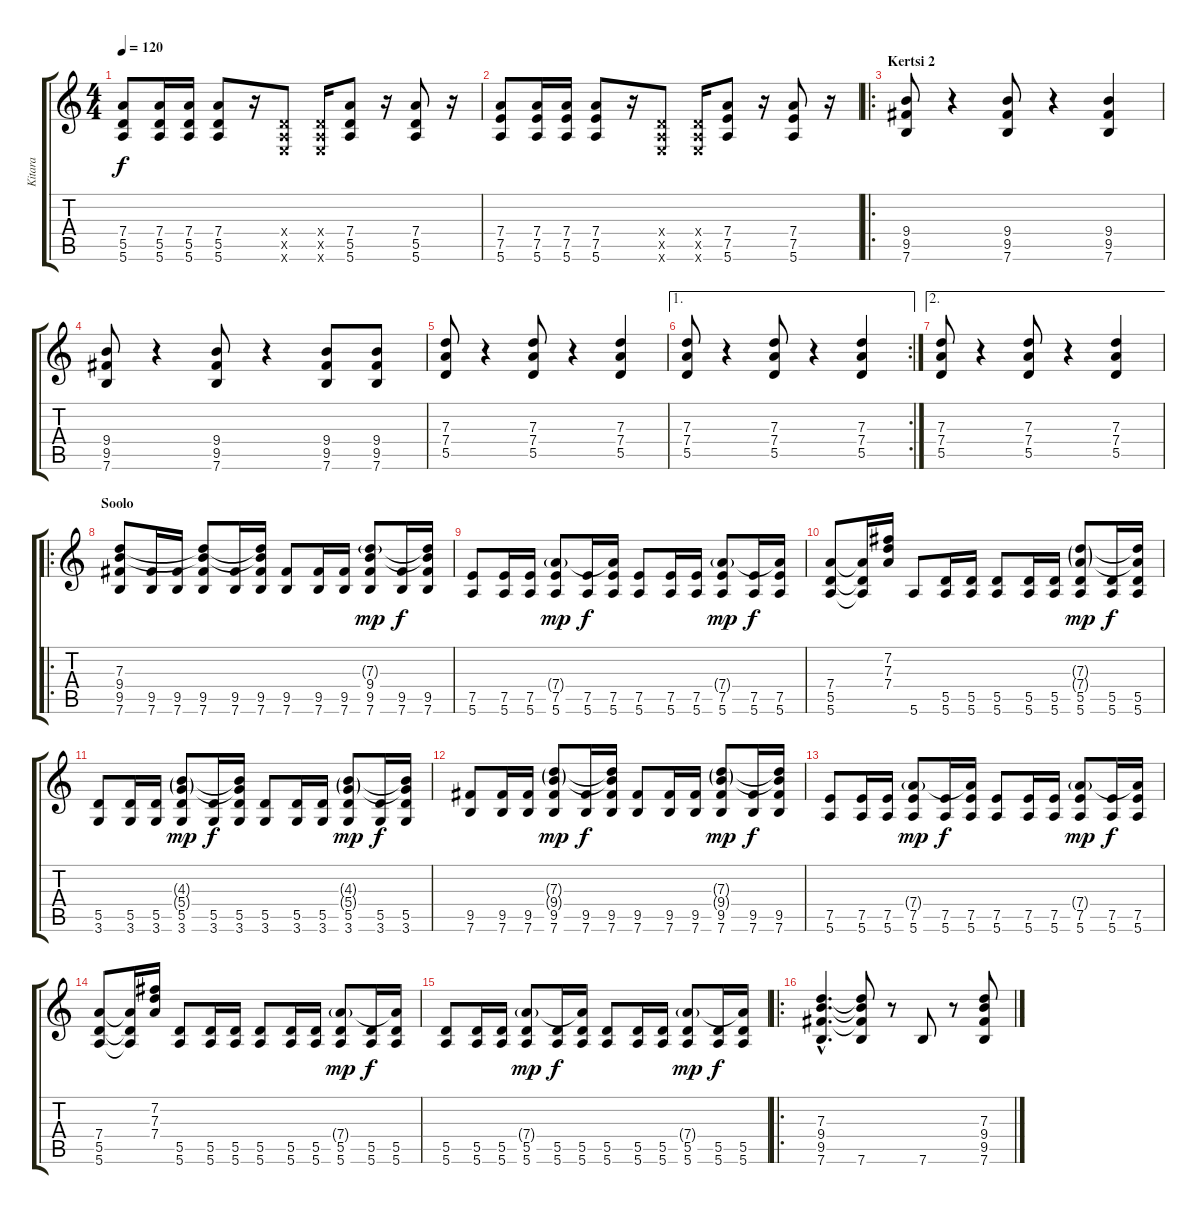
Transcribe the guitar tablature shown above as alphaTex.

\track ("Kitara" "Kitara") {instrument overdrivenguitar}
\staff {score tabs}
\tuning (E4 B3 G3 D3 A2 E2) {hide}
\ts (4 4)
\tempo 120
\clef g2
\ks c
(7.4 5.5 5.6).8{dy f} (7.4 5.5 5.6).16 (7.4 5.5 5.6).16 (7.4 5.5 5.6).8 r.16 (0.4{x} 0.5{x} 0.6{x}).8 (0.4{x} 0.5{x} 0.6{x}).16 (7.4 5.5 5.6).8 r.16 (7.4 5.5 5.6).8 r.16 |
(7.4 7.5 5.6).8 (7.4 7.5 5.6).16 (7.4 7.5 5.6).16 (7.4 7.5 5.6).8 r.16 (0.4{x} 0.5{x} 0.6{x}).8 (0.4{x} 0.5{x} 0.6{x}).16 (7.4 7.5 5.6).8 r.16 (7.4 7.5 5.6).8 r.16 |
\ro
\section ("" "Kertsi 2")
(9.4 9.5 7.6).8 r.4 (9.4 9.5 7.6).8 r.4 (9.4 9.5 7.6).4 |
(9.4 9.5 7.6).8 r.4 (9.4 9.5 7.6).8 r.4 (9.4 9.5 7.6).8 (9.4 9.5 7.6).8 |
(7.3 7.4 5.5).8 r.4 (7.3 7.4 5.5).8 r.4 (7.3 7.4 5.5).4 |
\ae 1
\rc 2
(7.3 7.4 5.5).8 r.4 (7.3 7.4 5.5).8 r.4 (7.3 7.4 5.5).4 |
\ae 2
(7.3 7.4 5.5).8 r.4 (7.3 7.4 5.5).8 r.4 (7.3 7.4 5.5).4 |
\ro
\section ("" "Soolo")
(7.3 9.4 9.5 7.6).8 (9.5 7.6).16 (9.5 7.6).16 (7.3{t} 9.4{t} 9.5 7.6).8 (9.5 7.6).16 (7.3{t} 9.4{t} 9.5 7.6).16 (9.5 7.6).8 (9.5 7.6).16 (9.5 7.6).16 (7.3{g} 9.4 9.5 7.6).8{dy mp} (9.5 7.6).16{dy f} (7.3{t} 9.4{t} 9.5 7.6).16 |
(7.5 5.6).8 (7.5 5.6).16 (7.5 5.6).16 (7.4{g} 7.5 5.6).8{dy mp} (7.5 5.6).16{dy f} (7.4{t} 7.5 5.6).16 (7.5 5.6).8 (7.5 5.6).16 (7.5 5.6).16 (7.4{g} 7.5 5.6).8{dy mp} (7.5 5.6).16{dy f} (7.4{t} 7.5 5.6).16 |
(7.4 5.5 5.6).8 (7.4{t} 5.5{t} 5.6{t}).16 (7.2 7.3 7.4).16 5.6.8 (5.5 5.6).16 (5.5 5.6).16 (5.5 5.6).8 (5.5 5.6).16 (5.5 5.6).16 (7.3{g} 7.4{g} 5.5 5.6).8{dy mp} (5.5 5.6).16{dy f} (7.3{t} 7.4{t} 5.5 5.6).16 |
(5.5 3.6).8 (5.5 3.6).16 (5.5 3.6).16 (4.3{g} 5.4{g} 5.5 3.6).8{dy mp} (5.5 3.6).16{dy f} (4.3{t} 5.4{t} 5.5 3.6).16 (5.5 3.6).8 (5.5 3.6).16 (5.5 3.6).16 (4.3{g} 5.4{g} 5.5 3.6).8{dy mp} (5.5 3.6).16{dy f} (4.3{t} 5.4{t} 5.5 3.6).16 |
(9.5 7.6).8 (9.5 7.6).16 (9.5 7.6).16 (7.3{g} 9.4{g} 9.5 7.6).8{dy mp} (9.5 7.6).16{dy f} (7.3{t} 9.4{t} 9.5 7.6).16 (9.5 7.6).8 (9.5 7.6).16 (9.5 7.6).16 (7.3{g} 9.4{g} 9.5 7.6).8{dy mp} (9.5 7.6).16{dy f} (7.3{t} 9.4{t} 9.5 7.6).16 |
(7.5 5.6).8 (7.5 5.6).16 (7.5 5.6).16 (7.4{g} 7.5 5.6).8{dy mp} (7.5 5.6).16{dy f} (7.4{t} 7.5 5.6).16 (7.5 5.6).8 (7.5 5.6).16 (7.5 5.6).16 (7.4{g} 7.5 5.6).8{dy mp} (7.5 5.6).16{dy f} (7.4{t} 7.5 5.6).16 |
(7.4 5.5 5.6).8 (7.4{t} 5.5{t} 5.6{t}).16 (7.2 7.3 7.4).16 (5.5 5.6).8 (5.5 5.6).16 (5.5 5.6).16 (5.5 5.6).8 (5.5 5.6).16 (5.5 5.6).16 (7.4{g} 5.5 5.6).8{dy mp} (5.5 5.6).16{dy f} (7.4{t} 5.5 5.6).16 |
(5.5 5.6).8 (5.5 5.6).16 (5.5 5.6).16 (7.4{g} 5.5 5.6).8{dy mp} (5.5 5.6).16{dy f} (7.4{t} 5.5 5.6).16 (5.5 5.6).8 (5.5 5.6).16 (5.5 5.6).16 (7.4{g} 5.5 5.6).8{dy mp} (5.5 5.6).16{dy f} (7.4{t} 5.5 5.6).16 |
\ro
(7.3{hac} 9.4{hac} 9.5{hac} 7.6{hac}).4{d} (7.3{t} 9.4{t} 9.5{t} 7.6).8 r.8 7.6.8 r.8 (7.3 9.4 9.5 7.6).8
